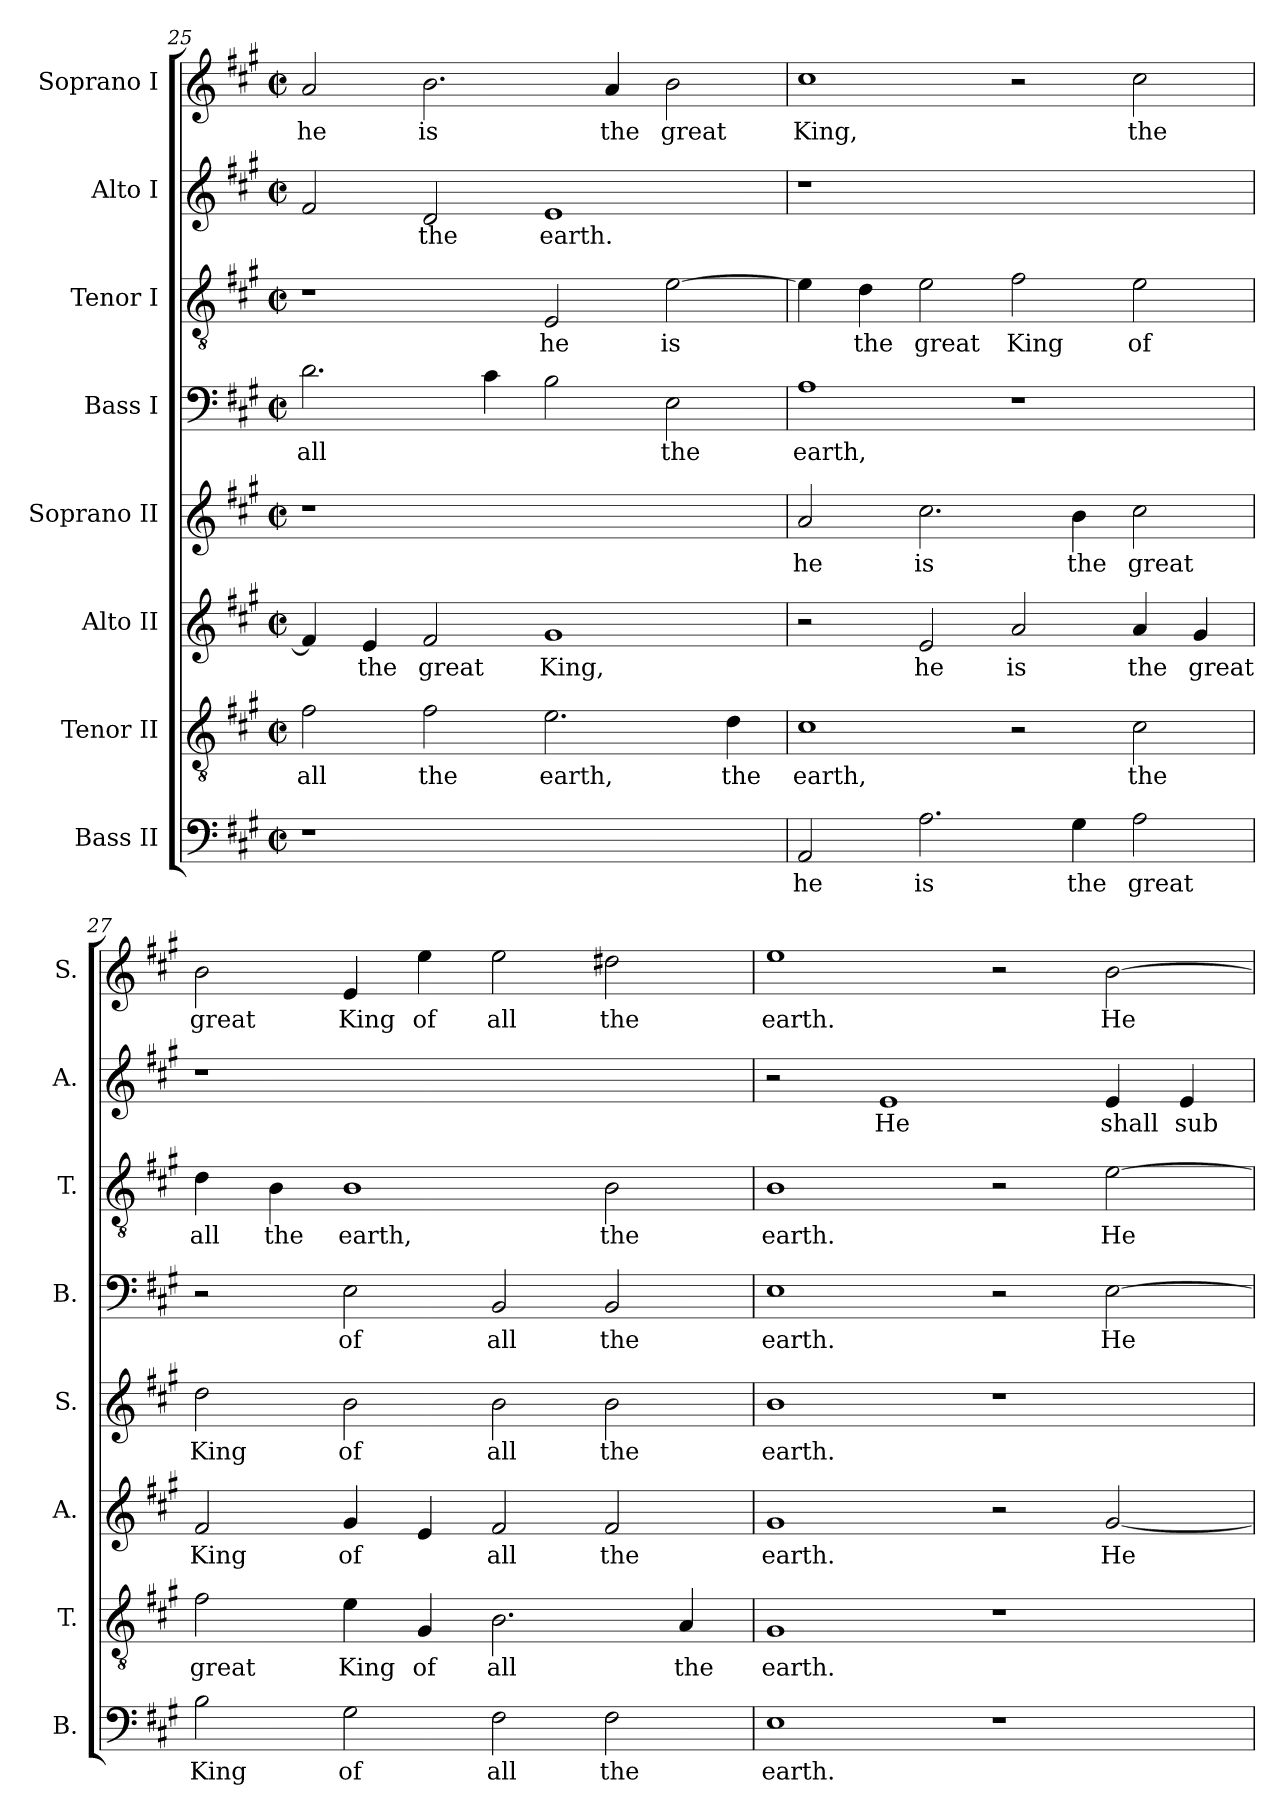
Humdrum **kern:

**kern	**text	**kern	**text	**kern	**text	**kern	**text	**kern	**text	**kern	**text	**kern	**text	**kern	**text
*part8	*part8	*part7	*part7	*part6	*part6	*part5	*part5	*part4	*part4	*part3	*part3	*part2	*part2	*part1	*part1
*staff8	*staff8	*staff7	*staff7	*staff6	*staff6	*staff5	*staff5	*staff4	*staff4	*staff3	*staff3	*staff2	*staff2	*staff1	*staff1
*I"Bass II	*	*I"Tenor II	*	*I"Alto II	*	*I"Soprano II	*	*I"Bass I	*	*I"Tenor I	*	*I"Alto I	*	*I"Soprano I	*
*I'B.	*	*I'T.	*	*I'A.	*	*I'S.	*	*I'B.	*	*I'T.	*	*I'A.	*	*I'S.	*
!!LO:PB:g=z
*clefF4	*	*clefGv2	*	*clefG2	*	*clefG2	*	*clefF4	*	*clefGv2	*	*clefG2	*	*clefG2	*
*	*	*ITrd7c12	*	*	*	*	*	*	*	*ITrd7c12	*	*	*	*	*
*k[f#c#g#]	*	*k[f#c#g#]	*	*k[f#c#g#]	*	*k[f#c#g#]	*	*k[f#c#g#]	*	*k[f#c#g#]	*	*k[f#c#g#]	*	*k[f#c#g#]	*
*A:	*	*A:	*	*A:	*	*A:	*	*A:	*	*A:	*	*A:	*	*A:	*
*M2/2	*	*M2/2	*	*M2/2	*	*M2/2	*	*M2/2	*	*M2/2	*	*M2/2	*	*M2/2	*
*met(c|)	*	*met(c|)	*	*met(c|)	*	*met(c|)	*	*met(c|)	*	*met(c|)	*	*met(c|)	*	*met(c|)	*
=25	=25	=25	=25	=25	=25	=25	=25	=25	=25	=25	=25	=25	=25	=25	=25
!LO:N:vis=1	!	!	!LO:LY:b	!	!	!LO:N:vis=1	!	!	!LO:LY:b	!	!	!	!	!	!LO:LY:b
1r	.	2F#\	all	4f#/]	.	1r	.	2.d\	all	1r	.	2f#/	.	2a/	he
!	!	!	!	!	!LO:LY:b	!	!	!	!	!	!	!	!	!	!
.	.	.	.	4e/	the	.	.	.	.	.	.	.	.	.	.
!	!	!	!LO:LY:b	!	!LO:LY:b	!	!	!	!	!	!	!	!LO:LY:b	!	!LO:LY:b
.	.	2F#\	the	2f#/	great	.	.	.	.	.	.	2d/	the	2.b\	is
.	.	.	.	.	.	.	.	4c#\	.	.	.	.	.	.	.
!	!	!	!LO:LY:b	!	!LO:LY:b	!	!	!	!	!	!LO:LY:b	!	!LO:LY:b	!	!
1ryy	.	2.E\	earth,	1g#	King,	1ryy	.	2B\	.	2EE/	he	1e	earth.	.	.
!	!	!	!	!	!	!	!	!	!	!	!	!	!	!	!LO:LY:b
.	.	.	.	.	.	.	.	.	.	.	.	.	.	4a/	the
!	!	!	!	!	!	!	!	!	!LO:LY:b	!	!LO:LY:b	!	!	!	!LO:LY:b
.	.	.	.	.	.	.	.	2E\	the	[>2E\	is	.	.	2b\	great
!	!	!	!LO:LY:b	!	!	!	!	!	!	!	!	!	!	!	!
.	.	4D\	the	.	.	.	.	.	.	.	.	.	.	.	.
=26	=26	=26	=26	=26	=26	=26	=26	=26	=26	=26	=26	=26	=26	=26	=26
!	!LO:LY:b	!	!LO:LY:b	!	!	!	!LO:LY:b	!	!LO:LY:b	!	!	!LO:N:vis=1	!	!	!LO:LY:b
2AA/	he	1C#	earth,	2r	.	2a/	he	1A	earth,	4E\]	.	1r	.	1cc#	King,
!	!	!	!	!	!	!	!	!	!	!	!LO:LY:b	!	!	!	!
.	.	.	.	.	.	.	.	.	.	4D\	the	.	.	.	.
!	!LO:LY:b	!	!	!	!LO:LY:b	!	!LO:LY:b	!	!	!	!LO:LY:b	!	!	!	!
2.A\	is	.	.	2e/	he	2.cc#\	is	.	.	2E\	great	.	.	.	.
!	!	!	!	!	!LO:LY:b	!	!	!	!	!	!LO:LY:b	!	!	!	!
.	.	2r	.	2a/	is	.	.	1r	.	2F#\	King	1ryy	.	2r	.
!	!LO:LY:b	!	!	!	!	!	!LO:LY:b	!	!	!	!	!	!	!	!
4G#\	the	.	.	.	.	4b\	the	.	.	.	.	.	.	.	.
!	!LO:LY:b	!	!LO:LY:b	!	!LO:LY:b	!	!LO:LY:b	!	!	!	!LO:LY:b	!	!	!	!LO:LY:b
2A\	great	2C#\	the	4a/	the	2cc#\	great	.	.	2E\	of	.	.	2cc#\	the
!	!	!	!	!	!LO:LY:b	!	!	!	!	!	!	!	!	!	!
.	.	.	.	4g#/	great	.	.	.	.	.	.	.	.	.	.
=27	=27	=27	=27	=27	=27	=27	=27	=27	=27	=27	=27	=27	=27	=27	=27
!	!LO:LY:b	!	!LO:LY:b	!	!LO:LY:b	!	!LO:LY:b	!	!	!	!LO:LY:b	!LO:N:vis=1	!	!	!LO:LY:b
2B\	King	2F#\	great	2f#/	King	2dd\	King	2r	.	4D\	all	1r	.	2b\	great
!	!	!	!	!	!	!	!	!	!	!	!LO:LY:b	!	!	!	!
.	.	.	.	.	.	.	.	.	.	4BB\	the	.	.	.	.
!	!LO:LY:b	!	!LO:LY:b	!	!LO:LY:b	!	!LO:LY:b	!	!LO:LY:b	!	!LO:LY:b	!	!	!	!LO:LY:b
2G#\	of	4E\	King	4g#/	of	2b\	of	2E\	of	1BB	earth,	.	.	4e/	King
!	!	!	!LO:LY:b	!	!	!	!	!	!	!	!	!	!	!	!LO:LY:b
.	.	4GG#/	of	4e/	.	.	.	.	.	.	.	.	.	4ee\	of
!	!LO:LY:b	!	!LO:LY:b	!	!LO:LY:b	!	!LO:LY:b	!	!LO:LY:b	!	!	!	!	!	!LO:LY:b
2F#\	all	2.BB\	all	2f#/	all	2b\	all	2BB/	all	.	.	1ryy	.	2ee\	all
!	!LO:LY:b	!	!	!	!LO:LY:b	!	!LO:LY:b	!	!LO:LY:b	!	!LO:LY:b	!	!	!	!LO:LY:b
2F#\	the	.	.	2f#/	the	2b\	the	2BB/	the	2BB\	the	.	.	2dd#X\	the
!	!	!	!LO:LY:b	!	!	!	!	!	!	!	!	!	!	!	!
.	.	4AA/	the	.	.	.	.	.	.	.	.	.	.	.	.
!!LO:LB:g=z
=28	=28	=28	=28	=28	=28	=28	=28	=28	=28	=28	=28	=28	=28	=28	=28
!	!LO:LY:b	!	!LO:LY:b	!	!LO:LY:b	!	!LO:LY:b	!	!LO:LY:b	!	!LO:LY:b	!	!	!	!LO:LY:b
1E	earth.	1GG#	earth.	1g#	earth.	1b	earth.	1E	earth.	1BB	earth.	2r	.	1ee	earth.
!	!	!	!	!	!	!	!	!	!	!	!	!	!LO:LY:b	!	!
.	.	.	.	.	.	.	.	.	.	.	.	1e	He	.	.
1r	.	1r	.	2r	.	1r	.	2r	.	2r	.	.	.	2r	.
!	!	!	!	!	!LO:LY:b	!	!	!	!LO:LY:b	!	!LO:LY:b	!	!LO:LY:b	!	!LO:LY:b
.	.	.	.	[<2g#/	He	.	.	[>2E\	He	[>2E\	He	4e/	shall	[>2b\	He
!	!	!	!	!	!	!	!	!	!	!	!	!	!LO:LY:b	!	!
.	.	.	.	.	.	.	.	.	.	.	.	4e/	sub-	.	.
=	=	=	=	=	=	=	=	=	=	=	=	=	=	=	=
*-	*-	*-	*-	*-	*-	*-	*-	*-	*-	*-	*-	*-	*-	*-	*-
